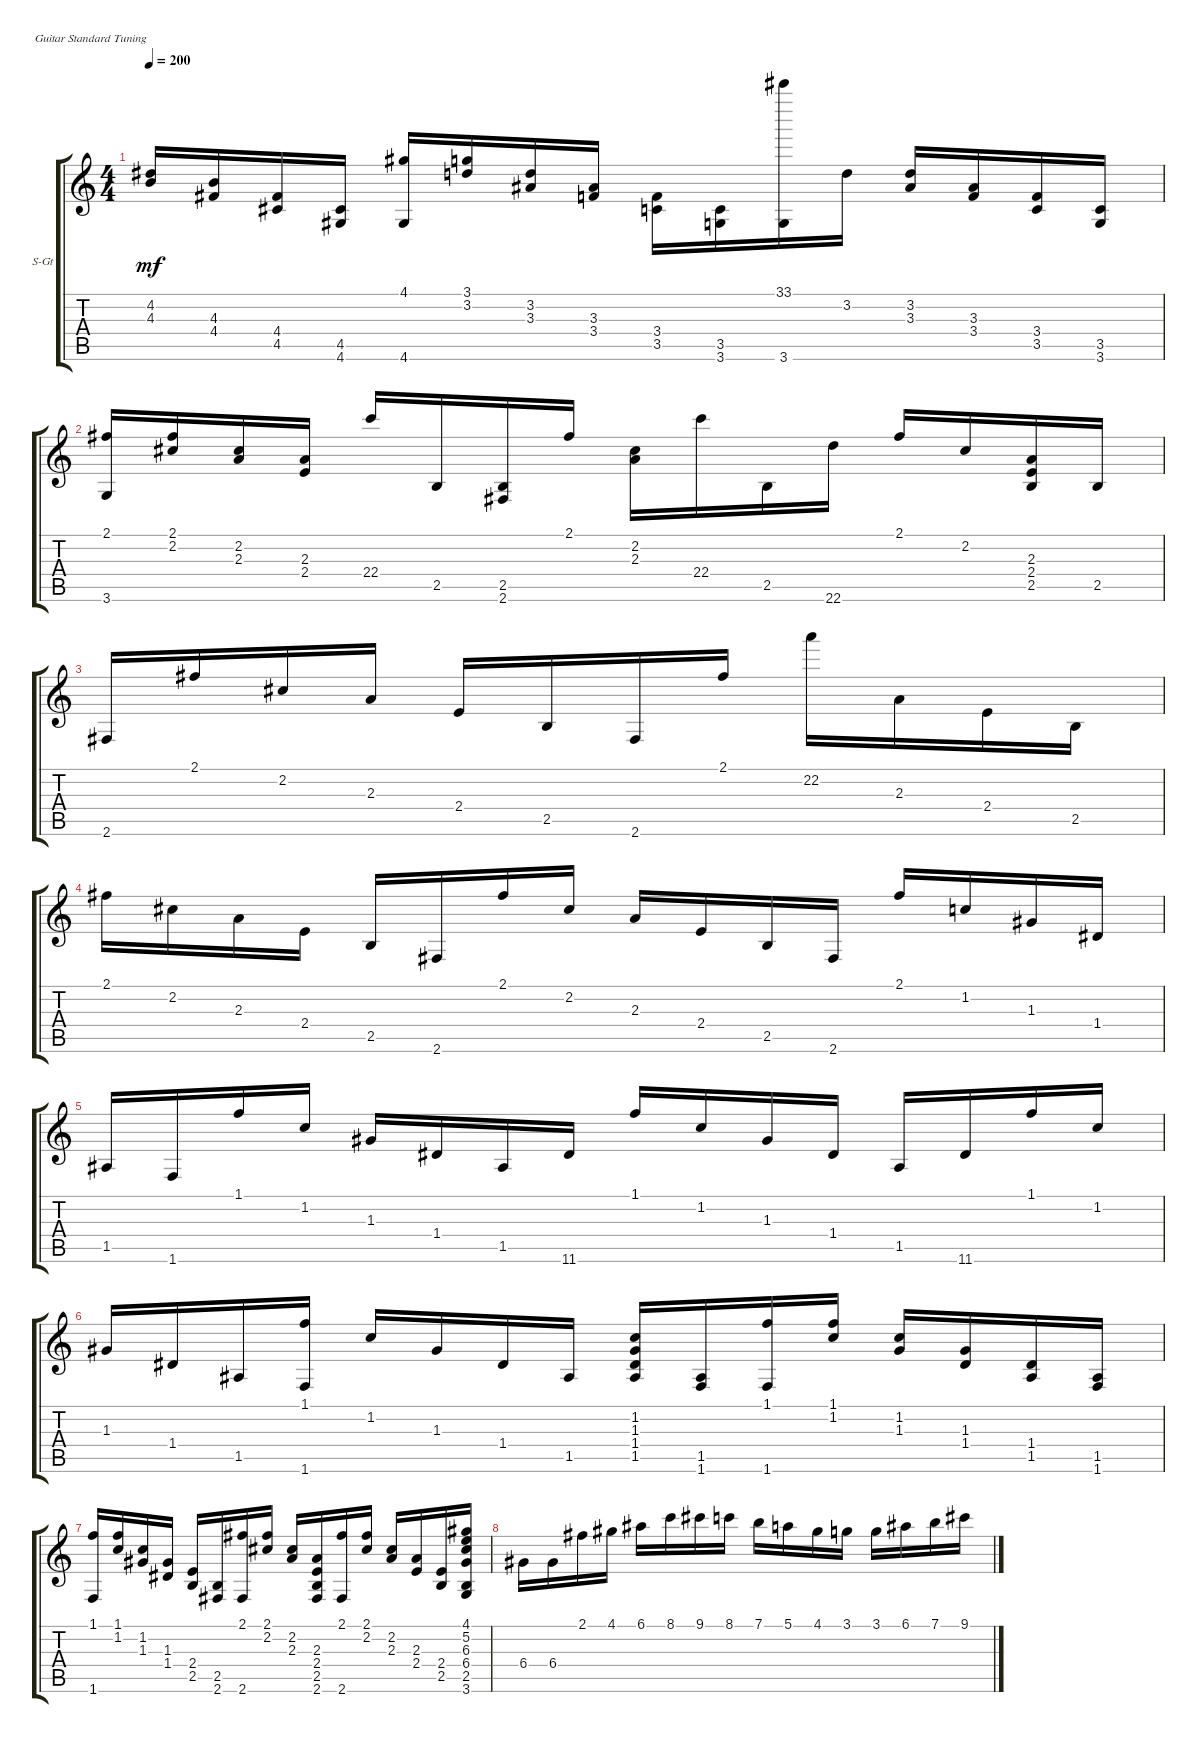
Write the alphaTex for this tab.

\defaultSystemsLayout 4
\bracketExtendMode groupsimilarinstruments
\firstSystemTrackNameOrientation horizontal
\otherSystemsTrackNameOrientation horizontal
\track ("Steel Guitar" "S-Gt") {instrument acousticguitarsteel}
\staff {score tabs}
\tuning (E4 B3 G3 D3 A2 E2)
\ts (4 4)
\tempo 200
\clef g2
\ks c
(4.2 4.3).16{dy mf} (4.3 4.4).16 (4.4 4.5).16 (4.5 4.6).16 (4.6 4.1).16 (3.1 3.2).16 (3.2 3.3).16 (3.3 3.4).16 (3.4 3.5).16 (3.5 3.6).16 (3.6 33.1).16 3.2.16 (3.2 3.3).16 (3.3 3.4).16 (3.4 3.5).16 (3.5 3.6).16 |
(3.6 2.1).16 (2.1 2.2).16 (2.2 2.3).16 (2.3 2.4).16 22.4.16 2.5.16 (2.5 2.6).16 2.1.16 (2.2 2.3).16 22.4.16 2.5.16 22.6.16 2.1.16 2.2.16 (2.3 2.4 2.5).16 2.5.16 |
2.6.16 2.1.16 2.2.16 2.3.16 2.4.16 2.5.16 2.6.16 2.1.16 22.2.16 2.3.16 2.4.16 2.5.16 |
2.1.16 2.2.16 2.3.16 2.4.16 2.5.16 2.6.16 2.1.16 2.2.16 2.3.16 2.4.16 2.5.16 2.6.16 2.1.16 1.2.16 1.3.16 1.4.16 |
1.5.16 1.6.16 1.1.16 1.2.16 1.3.16 1.4.16 1.5.16 11.6.16 1.1.16 1.2.16 1.3.16 1.4.16 1.5.16 11.6.16 1.1.16 1.2.16 |
1.3.16 1.4.16 1.5.16 (1.6 1.1).16 1.2.16 1.3.16 1.4.16 1.5.16 (1.2 1.3 1.4 1.5).16 (1.5 1.6).16 (1.6 1.1).16 (1.1 1.2).16 (1.2 1.3).16 (1.3 1.4).16 (1.4 1.5).16 (1.5 1.6).16 |
(1.6 1.1).16 (1.1 1.2).16 (1.2 1.3).16 (1.3 1.4).16 (2.4 2.5).16 (2.5 2.6).16 (2.6 2.1).16 (2.1 2.2).16 (2.2 2.3).16 (2.3 2.4 2.5 2.6).16 (2.6 2.1).16 (2.1 2.2).16 (2.2 2.3).16 (2.3 2.4).16 (2.4 2.5).16 (2.5 3.6 4.1 5.2 6.3 6.4).16 |
6.4.16 6.4.16 2.1.16 4.1.16 6.1.16 8.1.16 9.1.16 8.1.16 7.1.16 5.1.16 4.1.16 3.1.16 3.1.16 6.1.16 7.1.16 9.1.16
